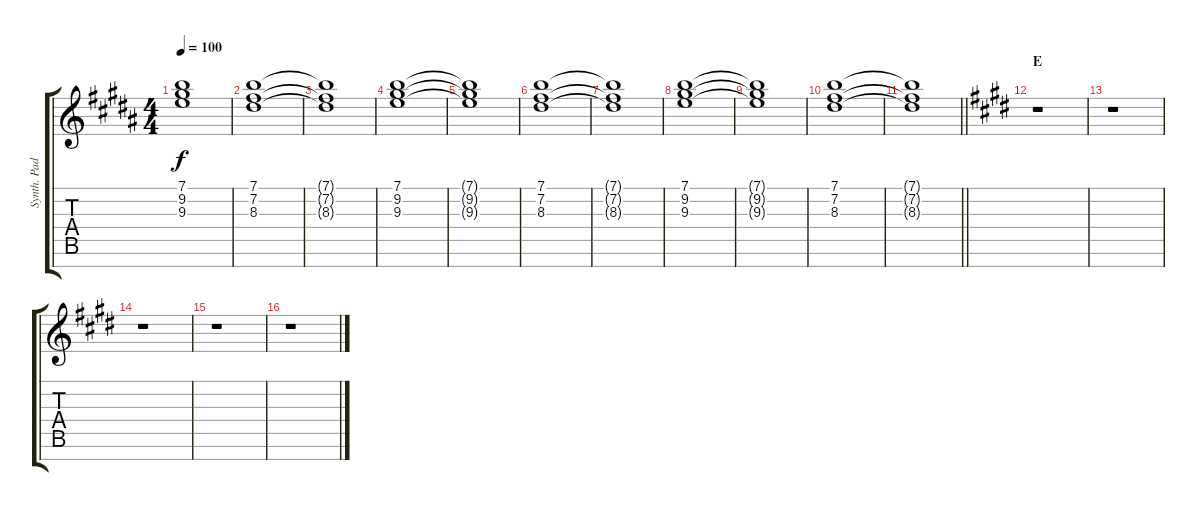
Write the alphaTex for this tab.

\track ("Synth. Pad" "Synth. Pad") {instrument fx5brightness}
\staff {score tabs}
\tuning (E5 B4 G4 D4 A3 E3 B2) {hide}
\ts (4 4)
\tempo 100
\clef g2
\ks b
(7.1{t} 9.2{t} 9.3{t}).1{dy f} |
(7.1 7.2 8.3).1 |
(7.1{t} 7.2{t} 8.3{t}).1 |
(7.1 9.2 9.3).1 |
(7.1{t} 9.2{t} 9.3{t}).1 |
(7.1 7.2 8.3).1 |
(7.1{t} 7.2{t} 8.3{t}).1 |
(7.1 9.2 9.3).1 |
(7.1{t} 9.2{t} 9.3{t}).1 |
(7.1 7.2 8.3).1 |
\barLineRight lightlight
(7.1{t} 7.2{t} 8.3{t}).1 |
\section ("" "E")
\ks e
r.1 |
r.1 |
r.1 |
r.1 |
r.1
